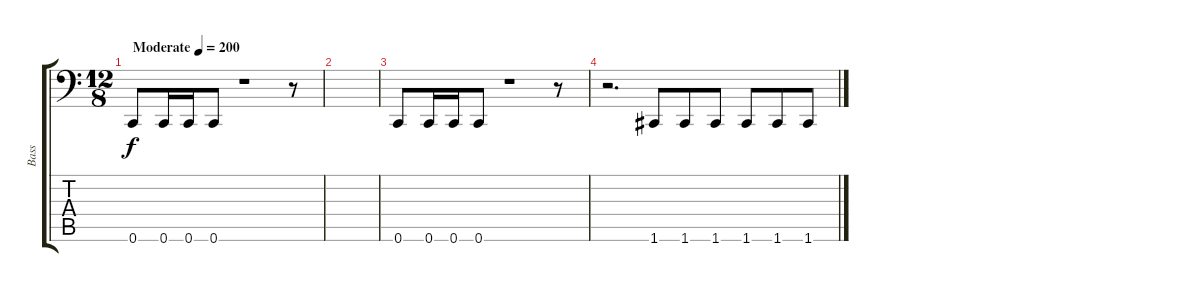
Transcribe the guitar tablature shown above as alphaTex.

\track ("Bass" "Bass") {instrument electricbasspick}
\staff {score tabs}
\tuning (C3 G2 Eb2 Bb1 F1 C1) {hide}
\ts (12 8)
\tempo (200 "Moderate")
\clef f4
\ks c
0.6.8{dy f instrument electricbasspick} 0.6.16 0.6.16 0.6.8 r.1 r.8 |
|
0.6.8 0.6.16 0.6.16 0.6.8 r.1 r.8 |
r.2{d} 1.6.8 1.6.8 1.6.8 1.6.8 1.6.8 1.6.8
